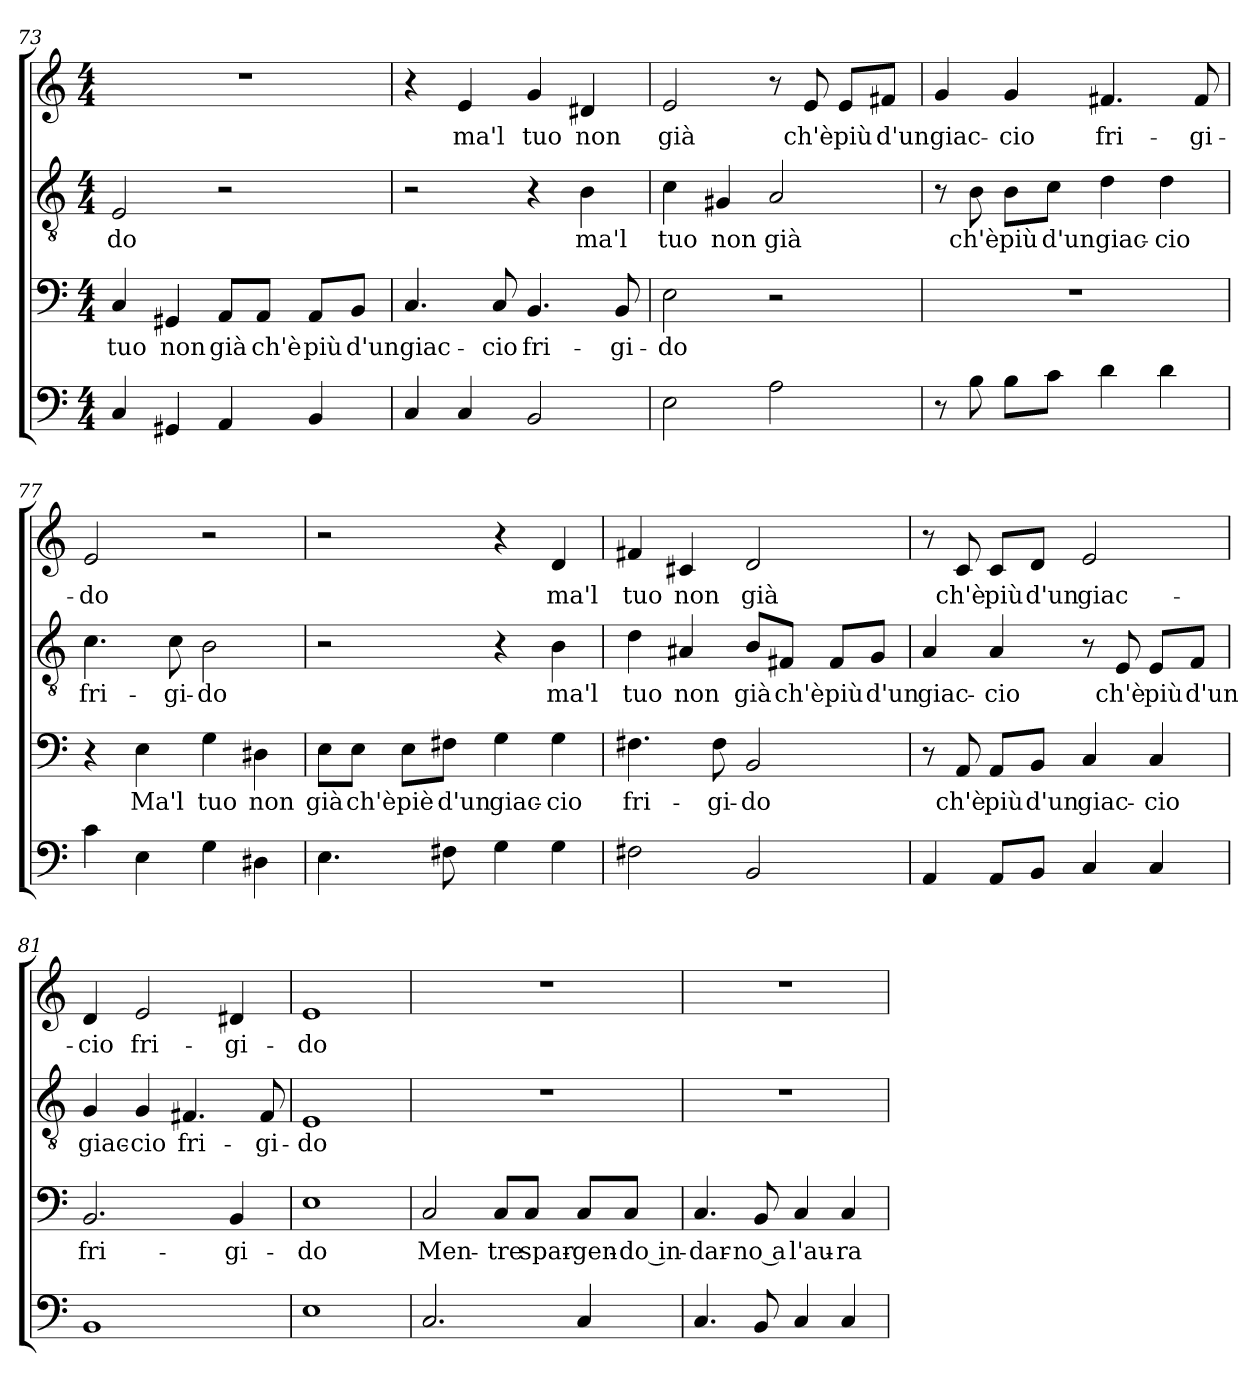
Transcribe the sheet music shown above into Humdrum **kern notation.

**kern	**kern	**text	**kern	**text	**kern	**text
*part4	*part3	*part3	*part2	*part2	*part1	*part1
*staff4	*staff3	*staff3	*staff2	*staff2	*staff1	*staff1
*clefF4	*clefF4	*	*clefGv2	*	*clefG2	*
*k[]	*k[]	*	*k[]	*	*k[]	*
*M4/4	*M4/4	*	*M4/4	*	*M4/4	*
=73	=73	=73	=73	=73	=73	=73
!	!	!LO:LY:b	!	!LO:LY:b	!	!
4C/	4C/	tuo	2E/	-do	1r	.
!	!	!LO:LY:b	!	!	!	!
4GG#X/	4GG#X/	non	.	.	.	.
!	!	!LO:LY:b	!	!	!	!
4AA/	8AA/L	già	2r	.	.	.
!	!	!LO:LY:b	!	!	!	!
.	8AA/J	ch'è	.	.	.	.
!	!	!LO:LY:b	!	!	!	!
4BB/	8AA/L	più	.	.	.	.
!	!	!LO:LY:b	!	!	!	!
.	8BB/J	d'un	.	.	.	.
!!LO:LB:g=z
=74	=74	=74	=74	=74	=74	=74
!	!	!LO:LY:b	!	!	!	!
4C/	4.C/	giac-	2r	.	4r	.
!	!	!	!	!	!	!LO:LY:b
4C/	.	.	.	.	4e/	ma'l
!	!	!LO:LY:b	!	!	!	!
.	8C/	-cio	.	.	.	.
!	!	!LO:LY:b	!	!	!	!LO:LY:b
2BB/	4.BB/	fri-	4r	.	4g/	tuo
!	!	!	!	!LO:LY:b	!	!LO:LY:b
.	.	.	4B\	ma'l	4d#X/	non
!	!	!LO:LY:b	!	!	!	!
.	8BB/	-gi-	.	.	.	.
=75	=75	=75	=75	=75	=75	=75
!	!	!LO:LY:b	!	!LO:LY:b	!	!LO:LY:b
2E\	2E\	-do	4c\	tuo	2e/	già
!	!	!	!	!LO:LY:b	!	!
.	.	.	4G#X/	non	.	.
!	!	!	!	!LO:LY:b	!	!
2A\	2r	.	2A/	già	8r	.
!	!	!	!	!	!	!LO:LY:b
.	.	.	.	.	8e/	ch'è
!	!	!	!	!	!	!LO:LY:b
.	.	.	.	.	8e/L	più
!	!	!	!	!	!	!LO:LY:b
.	.	.	.	.	8f#X/J	d'un
=76	=76	=76	=76	=76	=76	=76
!	!	!	!	!	!	!LO:LY:b
8r	1r	.	8r	.	4g/	giac-
!	!	!	!	!LO:LY:b	!	!
8B\	.	.	8B\	ch'è	.	.
!	!	!	!	!LO:LY:b	!	!LO:LY:b
8B\L	.	.	8B\L	più	4g/	-cio
!	!	!	!	!LO:LY:b	!	!
8c\J	.	.	8c\J	d'un	.	.
!	!	!	!	!LO:LY:b	!	!LO:LY:b
4d\	.	.	4d\	giac-	4.f#X/	fri-
!	!	!	!	!LO:LY:b	!	!
4d\	.	.	4d\	-cio	.	.
!	!	!	!	!	!	!LO:LY:b
.	.	.	.	.	8f#/	-gi-
=77	=77	=77	=77	=77	=77	=77
!	!	!	!	!LO:LY:b	!	!LO:LY:b
4c\	4r	.	4.c\	fri-	2e/	-do
!	!	!LO:LY:b	!	!	!	!
4E\	4E\	Ma'l	.	.	.	.
!	!	!	!	!LO:LY:b	!	!
.	.	.	8c\	-gi-	.	.
!	!	!LO:LY:b	!	!LO:LY:b	!	!
4G\	4G\	tuo	2B\	-do	2r	.
!	!	!LO:LY:b	!	!	!	!
4D#X\	4D#X\	non	.	.	.	.
!!LO:PB:g=z
=78	=78	=78	=78	=78	=78	=78
!	!	!LO:LY:b	!	!	!	!
4.E\	8E\L	già	2r	.	2r	.
!	!	!LO:LY:b	!	!	!	!
.	8E\J	ch'è	.	.	.	.
!	!	!LO:LY:b	!	!	!	!
.	8E\L	piè	.	.	.	.
!	!	!LO:LY:b	!	!	!	!
8F#X\	8F#X\J	d'un	.	.	.	.
!	!	!LO:LY:b	!	!	!	!
4G\	4G\	giac-	4r	.	4r	.
!	!	!LO:LY:b	!	!LO:LY:b	!	!LO:LY:b
4G\	4G\	-cio	4B\	ma'l	4d/	ma'l
=79	=79	=79	=79	=79	=79	=79
!	!	!LO:LY:b	!	!LO:LY:b	!	!LO:LY:b
2F#X\	4.F#X\	fri-	4d\	tuo	4f#X/	tuo
!	!	!	!	!LO:LY:b	!	!LO:LY:b
.	.	.	4A#X/	non	4c#X/	non
!	!	!LO:LY:b	!	!	!	!
.	8F#\	-gi-	.	.	.	.
!	!	!LO:LY:b	!	!LO:LY:b	!	!LO:LY:b
2BB/	2BB/	-do	8B/L	già	2d/	già
!	!	!	!	!LO:LY:b	!	!
.	.	.	8F#X/J	ch'è	.	.
!	!	!	!	!LO:LY:b	!	!
.	.	.	8F#/L	più	.	.
!	!	!	!	!LO:LY:b	!	!
.	.	.	8G/J	d'un	.	.
=80	=80	=80	=80	=80	=80	=80
!	!	!	!	!LO:LY:b	!	!
4AA/	8r	.	4A/	giac-	8r	.
!	!	!LO:LY:b	!	!	!	!LO:LY:b
.	8AA/	ch'è	.	.	8c/	ch'è
!	!	!LO:LY:b	!	!LO:LY:b	!	!LO:LY:b
8AA/L	8AA/L	più	4A/	-cio	8c/L	più
!	!	!LO:LY:b	!	!	!	!LO:LY:b
8BB/J	8BB/J	d'un	.	.	8d/J	d'un
!	!	!LO:LY:b	!	!	!	!LO:LY:b
4C/	4C/	giac-	8r	.	2e/	giac-
!	!	!	!	!LO:LY:b	!	!
.	.	.	8E/	ch'è	.	.
!	!	!LO:LY:b	!	!LO:LY:b	!	!
4C/	4C/	-cio	8E/L	più	.	.
!	!	!	!	!LO:LY:b	!	!
.	.	.	8F/J	d'un	.	.
=81	=81	=81	=81	=81	=81	=81
!	!	!LO:LY:b	!	!LO:LY:b	!	!LO:LY:b
1BB	2.BB/	fri-	4G/	giac-	4d/	-cio
!	!	!	!	!LO:LY:b	!	!LO:LY:b
.	.	.	4G/	-cio	2e/	fri-
!	!	!	!	!LO:LY:b	!	!
.	.	.	4.F#X/	fri-	.	.
!	!	!LO:LY:b	!	!	!	!LO:LY:b
.	4BB/	-gi-	.	.	4d#X/	-gi-
!	!	!	!	!LO:LY:b	!	!
.	.	.	8F#/	-gi-	.	.
!!LO:LB:g=z
=82	=82	=82	=82	=82	=82	=82
!	!	!LO:LY:b	!	!LO:LY:b	!	!LO:LY:b
1E	1E	-do	1E	-do	1e	-do
=83	=83	=83	=83	=83	=83	=83
!	!	!LO:LY:b	!	!	!	!
2.C/	2C/	Men-	1r	.	1r	.
!	!	!LO:LY:b	!	!	!	!
.	8C/L	-tre	.	.	.	.
!	!	!LO:LY:b	!	!	!	!
.	8C/J	spar-	.	.	.	.
!	!	!LO:LY:b	!	!	!	!
4C/	8C/L	-gen-	.	.	.	.
!	!	!LO:LY:b	!	!	!	!
.	8C/J	do in-	.	.	.	.
=84	=84	=84	=84	=84	=84	=84
!	!	!LO:LY:b	!	!	!	!
4.C/	4.C/	-dar-	1r	.	1r	.
!	!	!LO:LY:b	!	!	!	!
8BB/	8BB/	no a	.	.	.	.
!	!	!LO:LY:b	!	!	!	!
4C/	4C/	l'au-	.	.	.	.
!	!	!LO:LY:b	!	!	!	!
4C/	4C/	-ra	.	.	.	.
=	=	=	=	=	=	=
*-	*-	*-	*-	*-	*-	*-
